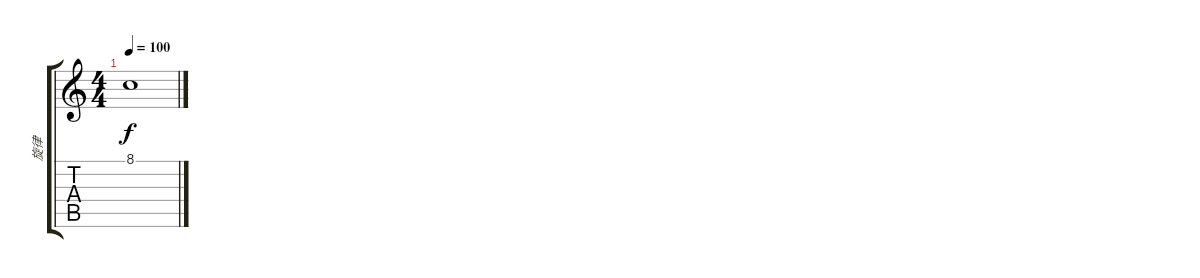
\track ("旋律" "旋律") {instrument flute}
\staff {score tabs}
\tuning (E4 B3 G3 D3 A2 E2) {hide}
\ts (4 4)
\tempo 100
\clef g2
\ks c
8.1{t}.1{dy f}
